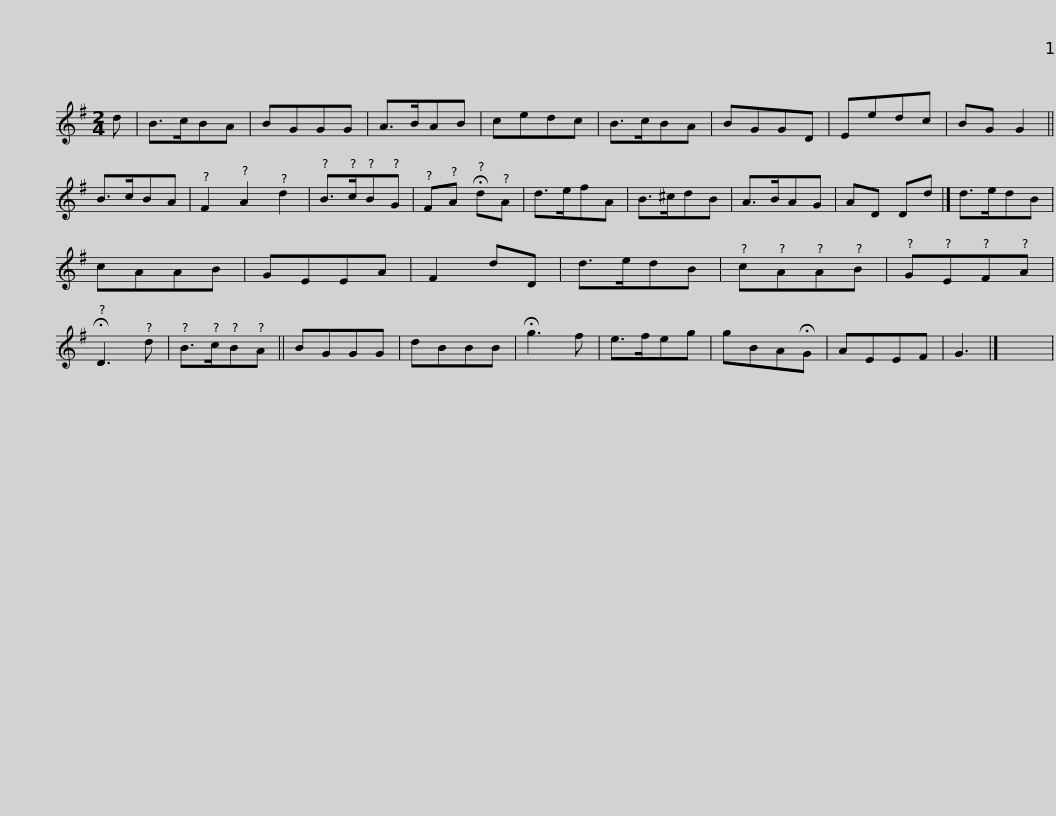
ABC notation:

X:1
L:1/8
M:2/4
I:linebreak $
K:G
V:1 treble
V:1
 d | B>cBA | BGGG | A>BAB | cedc | %5
 B>cBA | BGGD | Eedc | BG G2 || B>cBA | %10
 F2 A2 d2 |$ B>cBG | FA !fermata!dA | d>efA | B>^cdB | %15
 A>BAG | AD Dd |] d>edB | cAAB | GEEA | %20
 F2 dD |$ d>edB | cAAB | GEFA | !fermata!D3 d | %25
 B>cBA || BGGG | dBBB | !fermata!g3 f | e>feg | %30
 gBA!fermata!G | AEEF |$ G3 |] x4 | %34
